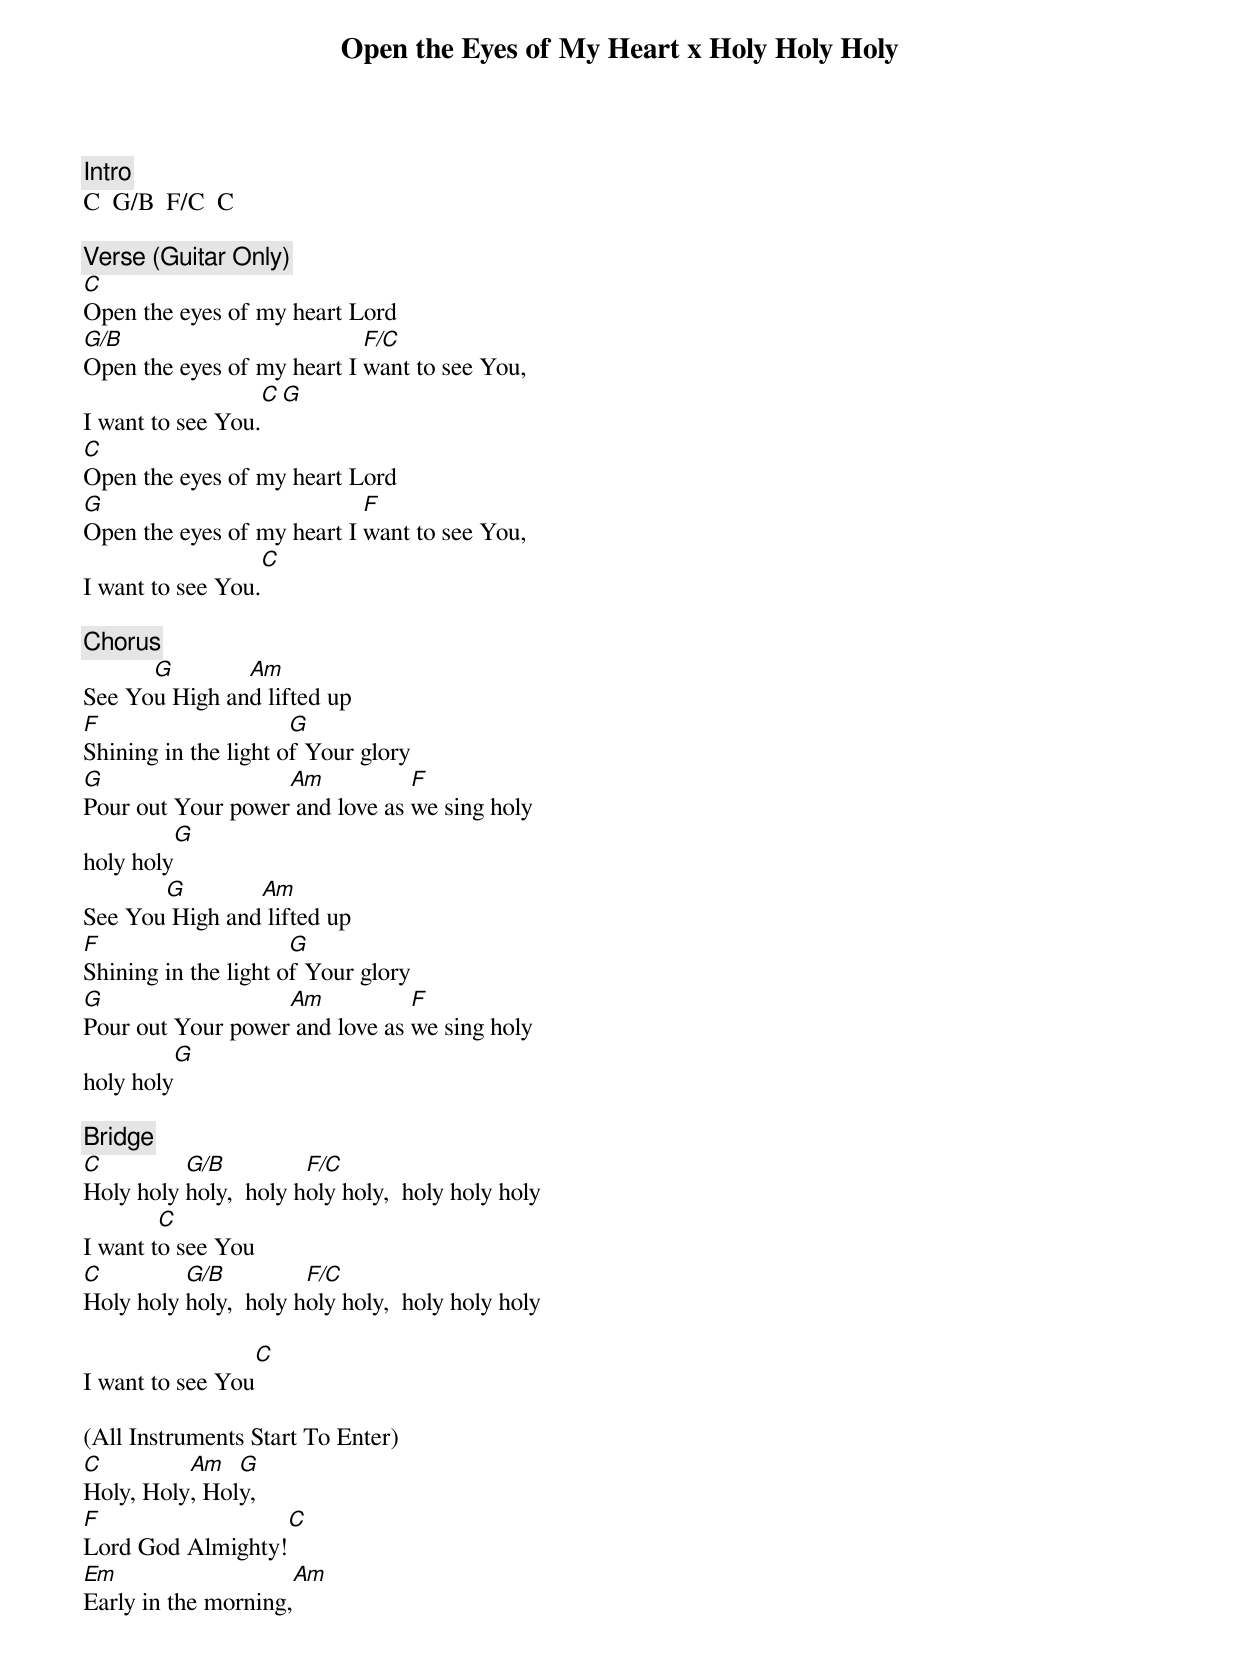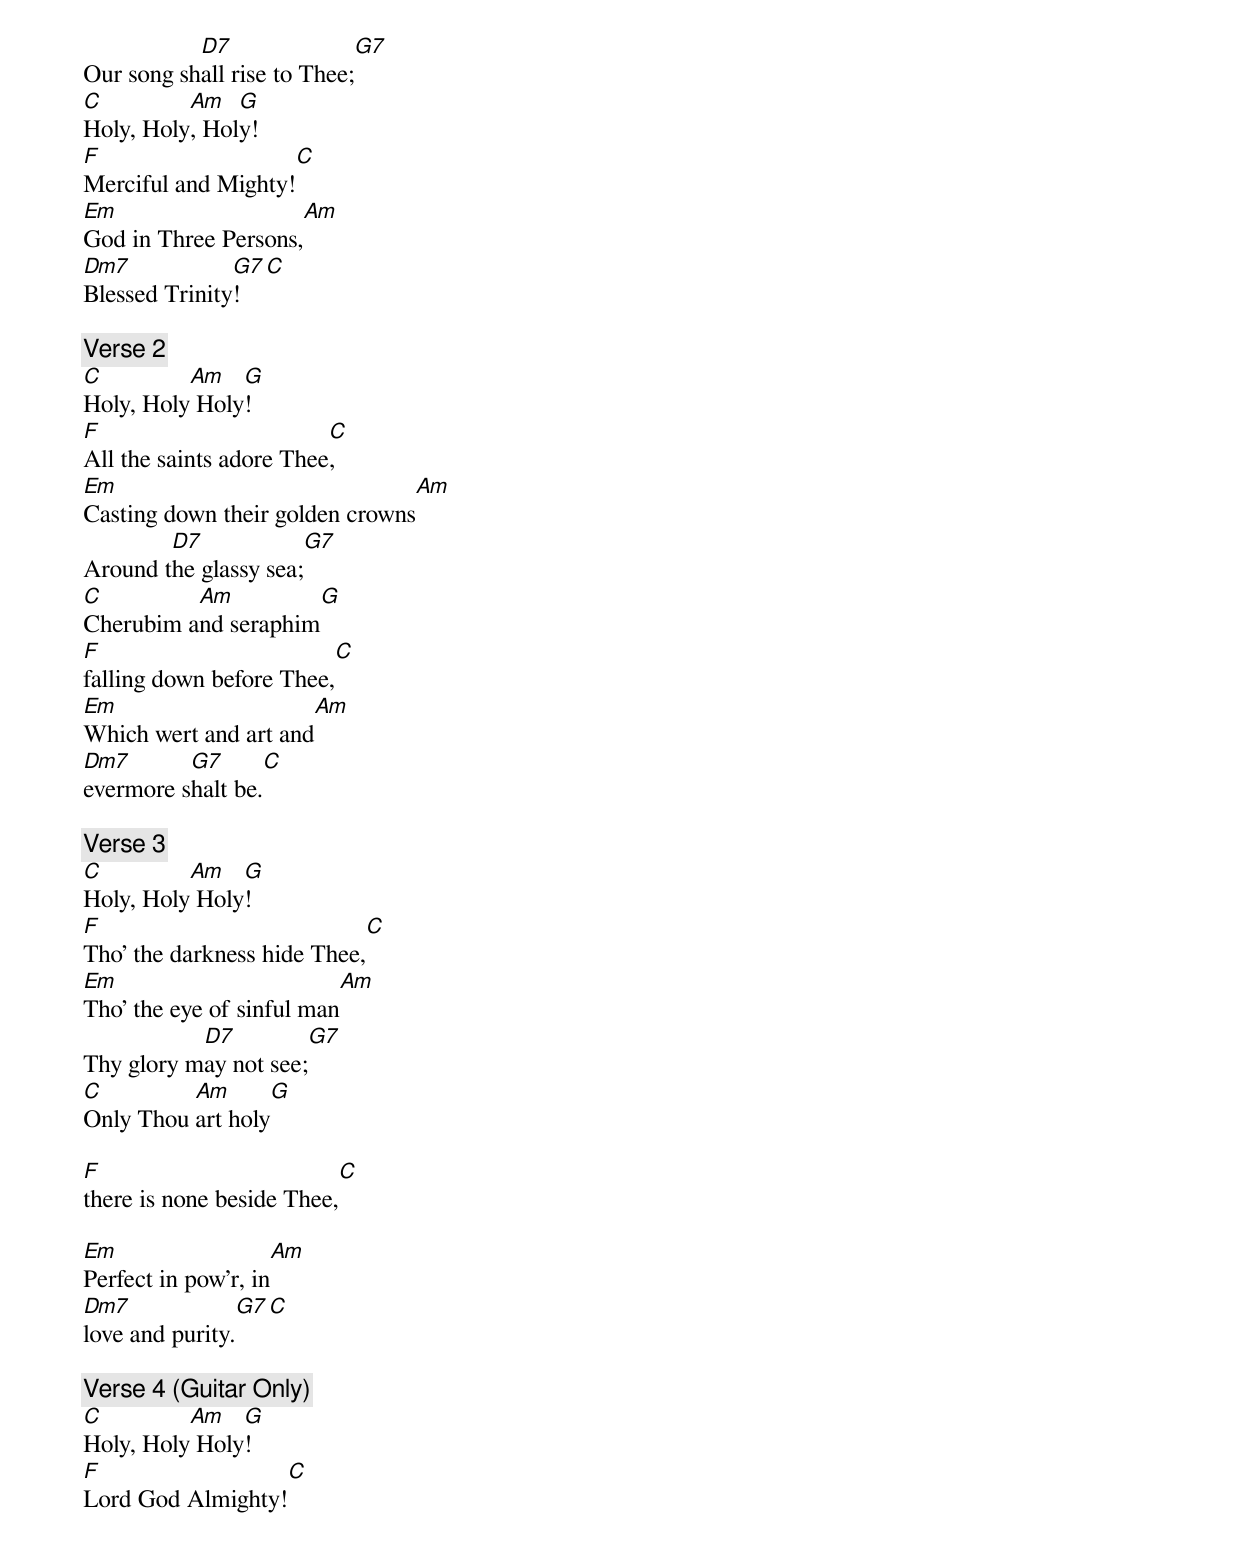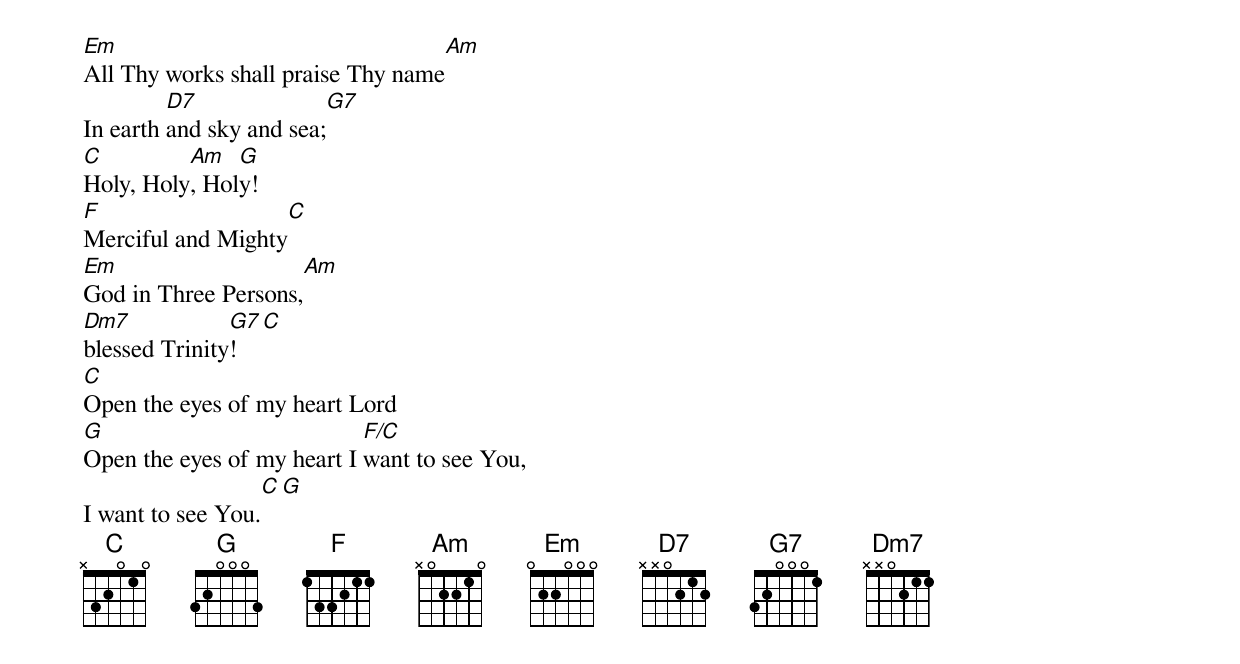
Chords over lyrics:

Open the Eyes of My Heart x Holy Holy Holy

[Intro]
C  G/B  F/C  C

[Verse] (Guitar Only)
C
Open the eyes of my heart Lord
G/B                         F/C
Open the eyes of my heart I want to see You,
                      C    G
I want to see You.
C
Open the eyes of my heart Lord
G                           F
Open the eyes of my heart I want to see You,
                      C
I want to see You.

[Chorus]
      G        Am
See You High and lifted up
F                     G
Shining in the light of Your glory
G                  Am           F
Pour out Your power and love as we sing holy
                G
holy holy
       G        Am
See You High and lifted up
F                     G
Shining in the light of Your glory
G                  Am           F
Pour out Your power and love as we sing holy
                 G
holy holy

[Bridge]
C         G/B          F/C
Holy holy holy,  holy holy holy,  holy holy holy
        C
I want to see You
C         G/B          F/C
Holy holy holy,  holy holy holy,  holy holy holy

                 C
I want to see You

(All Instruments Start To Enter)
C         Am   G
Holy, Holy, Holy,
F                    C
Lord God Almighty!
Em                       Am
Early in the morning,
           D7                  G7
Our song shall rise to Thee;
C         Am   G
Holy, Holy, Holy!
F                     C
Merciful and Mighty!
Em                          Am
God in Three Persons,
Dm7            G7      C
Blessed Trinity!

[Verse 2]
C         Am   G
Holy, Holy Holy!
F                        C
All the saints adore Thee,
Em                               Am
Casting down their golden crowns
        D7              G7
Around the glassy sea;
C         Am          G
Cherubim and seraphim
F                           C
falling down before Thee,
Em                          Am
Which wert and art and
Dm7       G7             C
evermore shalt be.

[Verse 3]
C         Am   G
Holy, Holy Holy!
F                               C
Tho' the darkness hide Thee,
Em                           Am
Tho' the eye of sinful man
           D7              G7
Thy glory may not see;
C         Am       G
Only Thou art holy

F                                   C
there is none beside Thee,

Em                      Am
Perfect in pow'r, in
Dm7             G7      C
love and purity.

[Verse 4] (Guitar Only)
C         Am   G
Holy, Holy Holy!
F                       C
Lord God Almighty!
Em                                            Am
All Thy works shall praise Thy name
         D7                    G7
In earth and sky and sea;
C         Am   G
Holy, Holy, Holy!
F                               C
Merciful and Mighty
Em                          Am
God in Three Persons,
Dm7            G7      C
blessed Trinity!
C
Open the eyes of my heart Lord
G                           F/C
Open the eyes of my heart I want to see You,
                      C    G
I want to see You.
